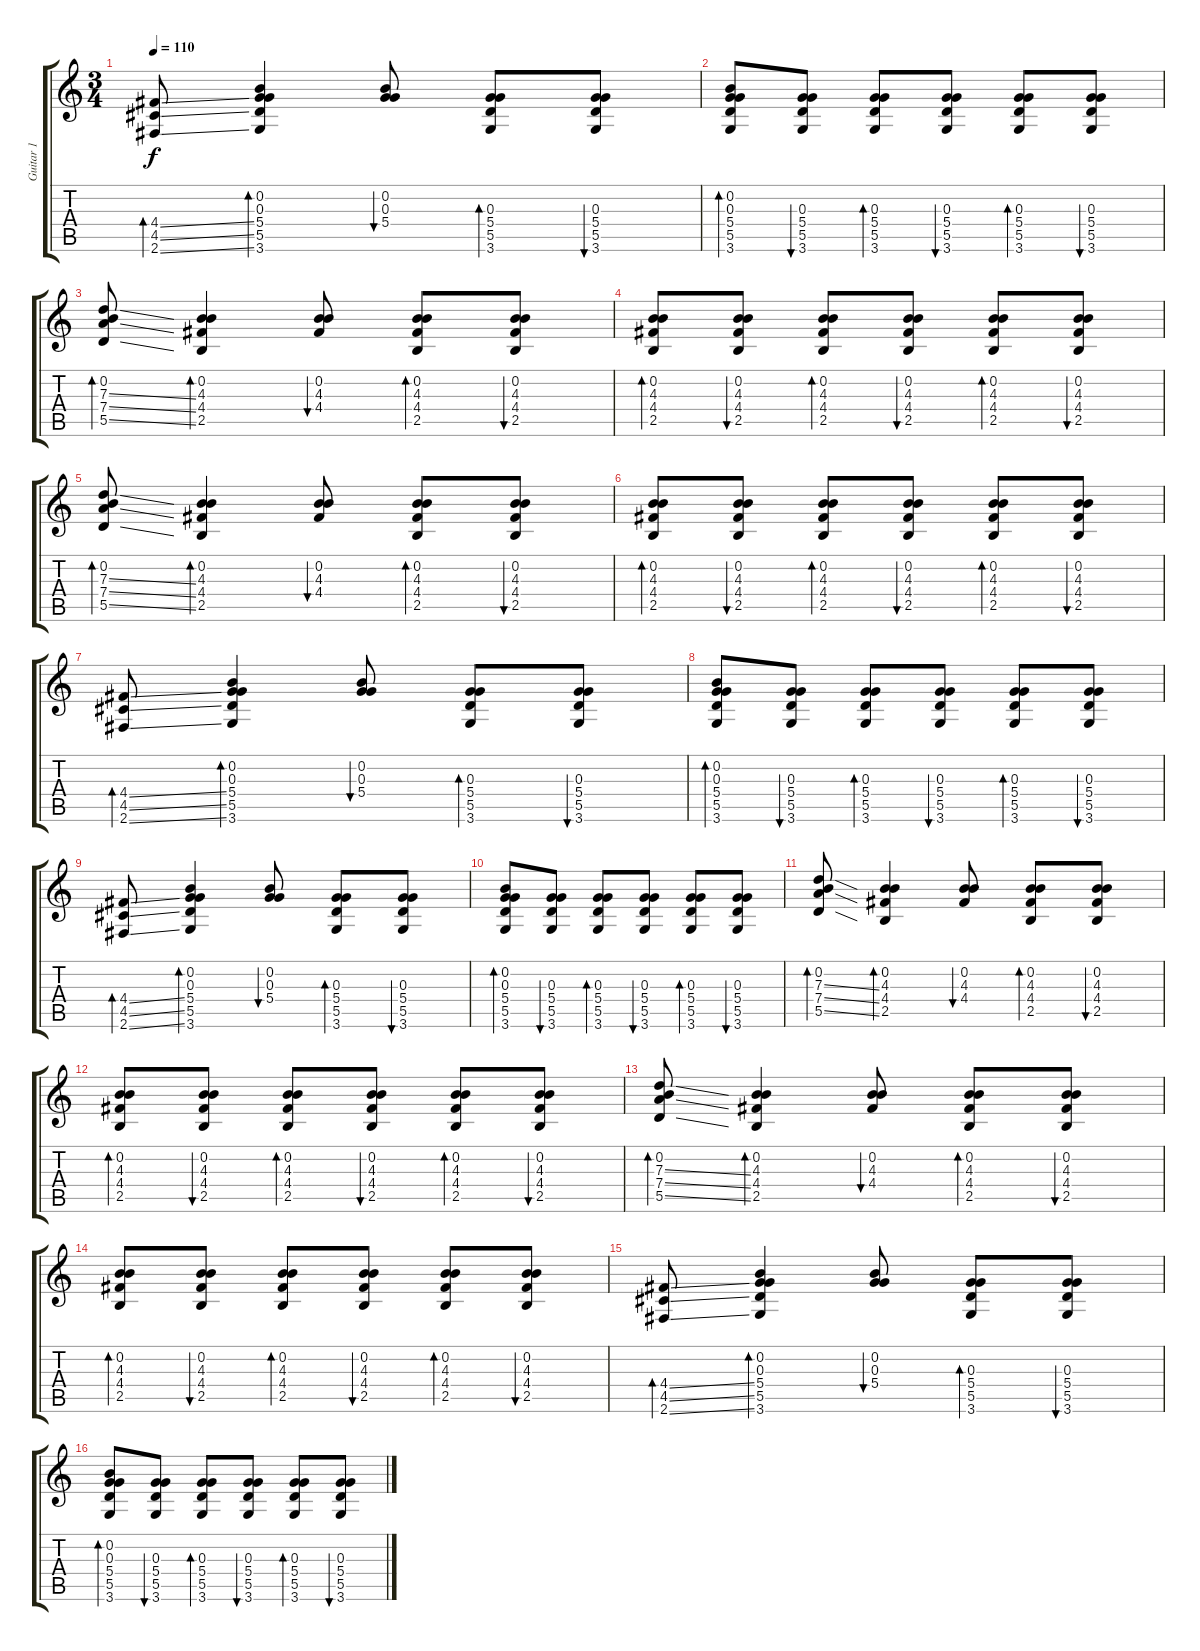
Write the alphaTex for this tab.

\track ("Guitar 1" "Guitar 1") {instrument acousticguitarsteel}
\staff {score tabs}
\tuning (E4 B3 G3 D3 A2 E2) {hide}
\ts (3 4)
\tempo 110
\clef g2
\ks c
(4.4{ss} 4.5{ss} 2.6{ss}).8{bd 30 dy f} (0.2 0.3 5.4 5.5 3.6).4{bd 30} (0.2 0.3 5.4).8{bu 30} (0.3 5.4 5.5 3.6).8{bd 30} (0.3 5.4 5.5 3.6).8{bu 30} |
(0.2 0.3 5.4 5.5 3.6).8{bd 30} (0.3 5.4 5.5 3.6).8{bu 60} (0.3 5.4 5.5 3.6).8{bd 30} (0.3 5.4 5.5 3.6).8{bu 30} (0.3 5.4 5.5 3.6).8{bd 30} (0.3 5.4 5.5 3.6).8{bu 30} |
(0.2 7.3{ss} 7.4{ss} 5.5{ss}).8{bd 30} (0.2 4.3 4.4 2.5).4{bd 30} (0.2 4.3 4.4).8{bu 30} (0.2 4.3 4.4 2.5).8{bd 30} (0.2 4.3 4.4 2.5).8{bu 30} |
(0.2 4.3 4.4 2.5).8{bd 30} (0.2 4.3 4.4 2.5).8{bu 60} (0.2 4.3 4.4 2.5).8{bd 30} (0.2 4.3 4.4 2.5).8{bu 30} (0.2 4.3 4.4 2.5).8{bd 30} (0.2 4.3 4.4 2.5).8{bu 60} |
(0.2 7.3{ss} 7.4{ss} 5.5{ss}).8{bd 30} (0.2 4.3 4.4 2.5).4{bd 30} (0.2 4.3 4.4).8{bu 30} (0.2 4.3 4.4 2.5).8{bd 30} (0.2 4.3 4.4 2.5).8{bu 30} |
(0.2 4.3 4.4 2.5).8{bd 30} (0.2 4.3 4.4 2.5).8{bu 60} (0.2 4.3 4.4 2.5).8{bd 30} (0.2 4.3 4.4 2.5).8{bu 30} (0.2 4.3 4.4 2.5).8{bd 30} (0.2 4.3 4.4 2.5).8{bu 60} |
(4.4{ss} 4.5{ss} 2.6{ss}).8{bd 30} (0.2 0.3 5.4 5.5 3.6).4{bd 30} (0.2 0.3 5.4).8{bu 30} (0.3 5.4 5.5 3.6).8{bd 30} (0.3 5.4 5.5 3.6).8{bu 30} |
(0.2 0.3 5.4 5.5 3.6).8{bd 30} (0.3 5.4 5.5 3.6).8{bu 60} (0.3 5.4 5.5 3.6).8{bd 30} (0.3 5.4 5.5 3.6).8{bu 30} (0.3 5.4 5.5 3.6).8{bd 30} (0.3 5.4 5.5 3.6).8{bu 30} |
(4.4{ss} 4.5{ss} 2.6{ss}).8{bd 30} (0.2 0.3 5.4 5.5 3.6).4{bd 30} (0.2 0.3 5.4).8{bu 30} (0.3 5.4 5.5 3.6).8{bd 30} (0.3 5.4 5.5 3.6).8{bu 30} |
(0.2 0.3 5.4 5.5 3.6).8{bd 30} (0.3 5.4 5.5 3.6).8{bu 60} (0.3 5.4 5.5 3.6).8{bd 30} (0.3 5.4 5.5 3.6).8{bu 30} (0.3 5.4 5.5 3.6).8{bd 30} (0.3 5.4 5.5 3.6).8{bu 30} |
(0.2 7.3{ss} 7.4{ss} 5.5{ss}).8{bd 30} (0.2 4.3 4.4 2.5).4{bd 30} (0.2 4.3 4.4).8{bu 30} (0.2 4.3 4.4 2.5).8{bd 30} (0.2 4.3 4.4 2.5).8{bu 30} |
(0.2 4.3 4.4 2.5).8{bd 30} (0.2 4.3 4.4 2.5).8{bu 60} (0.2 4.3 4.4 2.5).8{bd 30} (0.2 4.3 4.4 2.5).8{bu 30} (0.2 4.3 4.4 2.5).8{bd 30} (0.2 4.3 4.4 2.5).8{bu 60} |
(0.2 7.3{ss} 7.4{ss} 5.5{ss}).8{bd 30} (0.2 4.3 4.4 2.5).4{bd 30} (0.2 4.3 4.4).8{bu 30} (0.2 4.3 4.4 2.5).8{bd 30} (0.2 4.3 4.4 2.5).8{bu 30} |
(0.2 4.3 4.4 2.5).8{bd 30} (0.2 4.3 4.4 2.5).8{bu 60} (0.2 4.3 4.4 2.5).8{bd 30} (0.2 4.3 4.4 2.5).8{bu 30} (0.2 4.3 4.4 2.5).8{bd 30} (0.2 4.3 4.4 2.5).8{bu 60} |
(4.4{ss} 4.5{ss} 2.6{ss}).8{bd 30} (0.2 0.3 5.4 5.5 3.6).4{bd 30} (0.2 0.3 5.4).8{bu 30} (0.3 5.4 5.5 3.6).8{bd 30} (0.3 5.4 5.5 3.6).8{bu 30} |
(0.2 0.3 5.4 5.5 3.6).8{bd 30} (0.3 5.4 5.5 3.6).8{bu 60} (0.3 5.4 5.5 3.6).8{bd 30} (0.3 5.4 5.5 3.6).8{bu 30} (0.3 5.4 5.5 3.6).8{bd 30} (0.3 5.4 5.5 3.6).8{bu 30}
